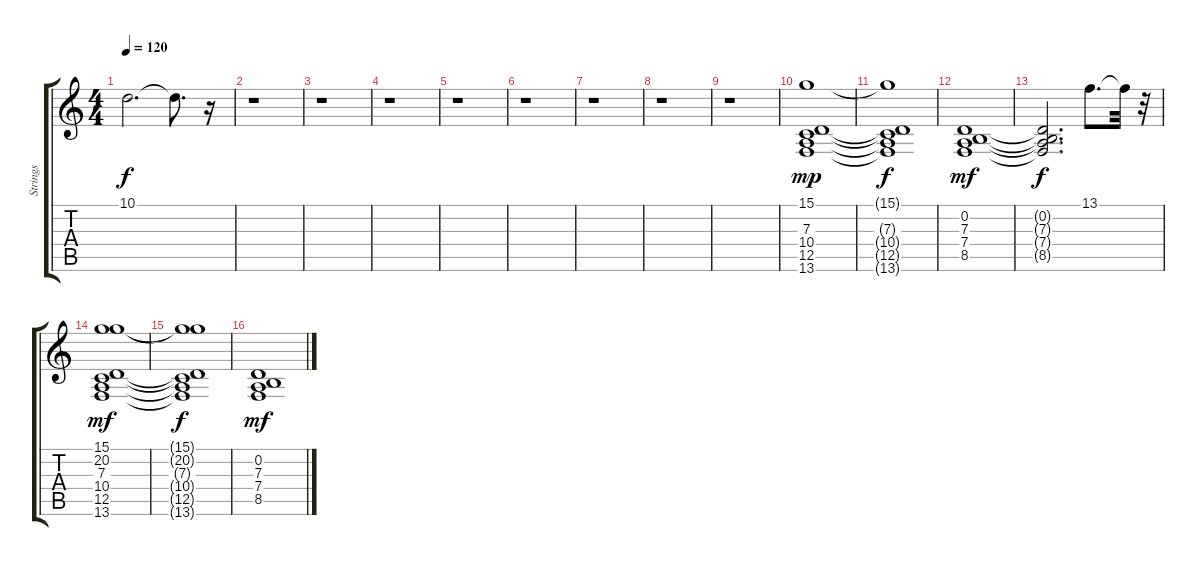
\track ("Strings" "Strings") {instrument stringensemble1}
\staff {score tabs}
\tuning (E4 B3 G3 D3 A2 E2) {hide}
\ts (4 4)
\tempo 120
\clef g2
\ks c
10.1{t}.2{d dy f} 10.1{t}.8{d} r.16 |
r.1 |
r.1 |
r.1 |
r.1 |
r.1 |
r.1 |
r.1 |
r.1 |
(15.1 7.3 10.4 12.5 13.6).1{dy mp} |
(15.1{t} 7.3{t} 10.4{t} 12.5{t} 13.6{t}).1{dy f} |
(0.2 7.3 7.4 8.5).1{dy mf} |
(0.2{t} 7.3{t} 7.4{t} 8.5{t}).2{d dy f} 13.1.8{d} 13.1{t}.32 r.32 |
(15.1 20.2 7.3 10.4 12.5 13.6).1{dy mf} |
(15.1{t} 20.2{t} 7.3{t} 10.4{t} 12.5{t} 13.6{t}).1{dy f} |
(0.2 7.3 7.4 8.5).1{dy mf}
